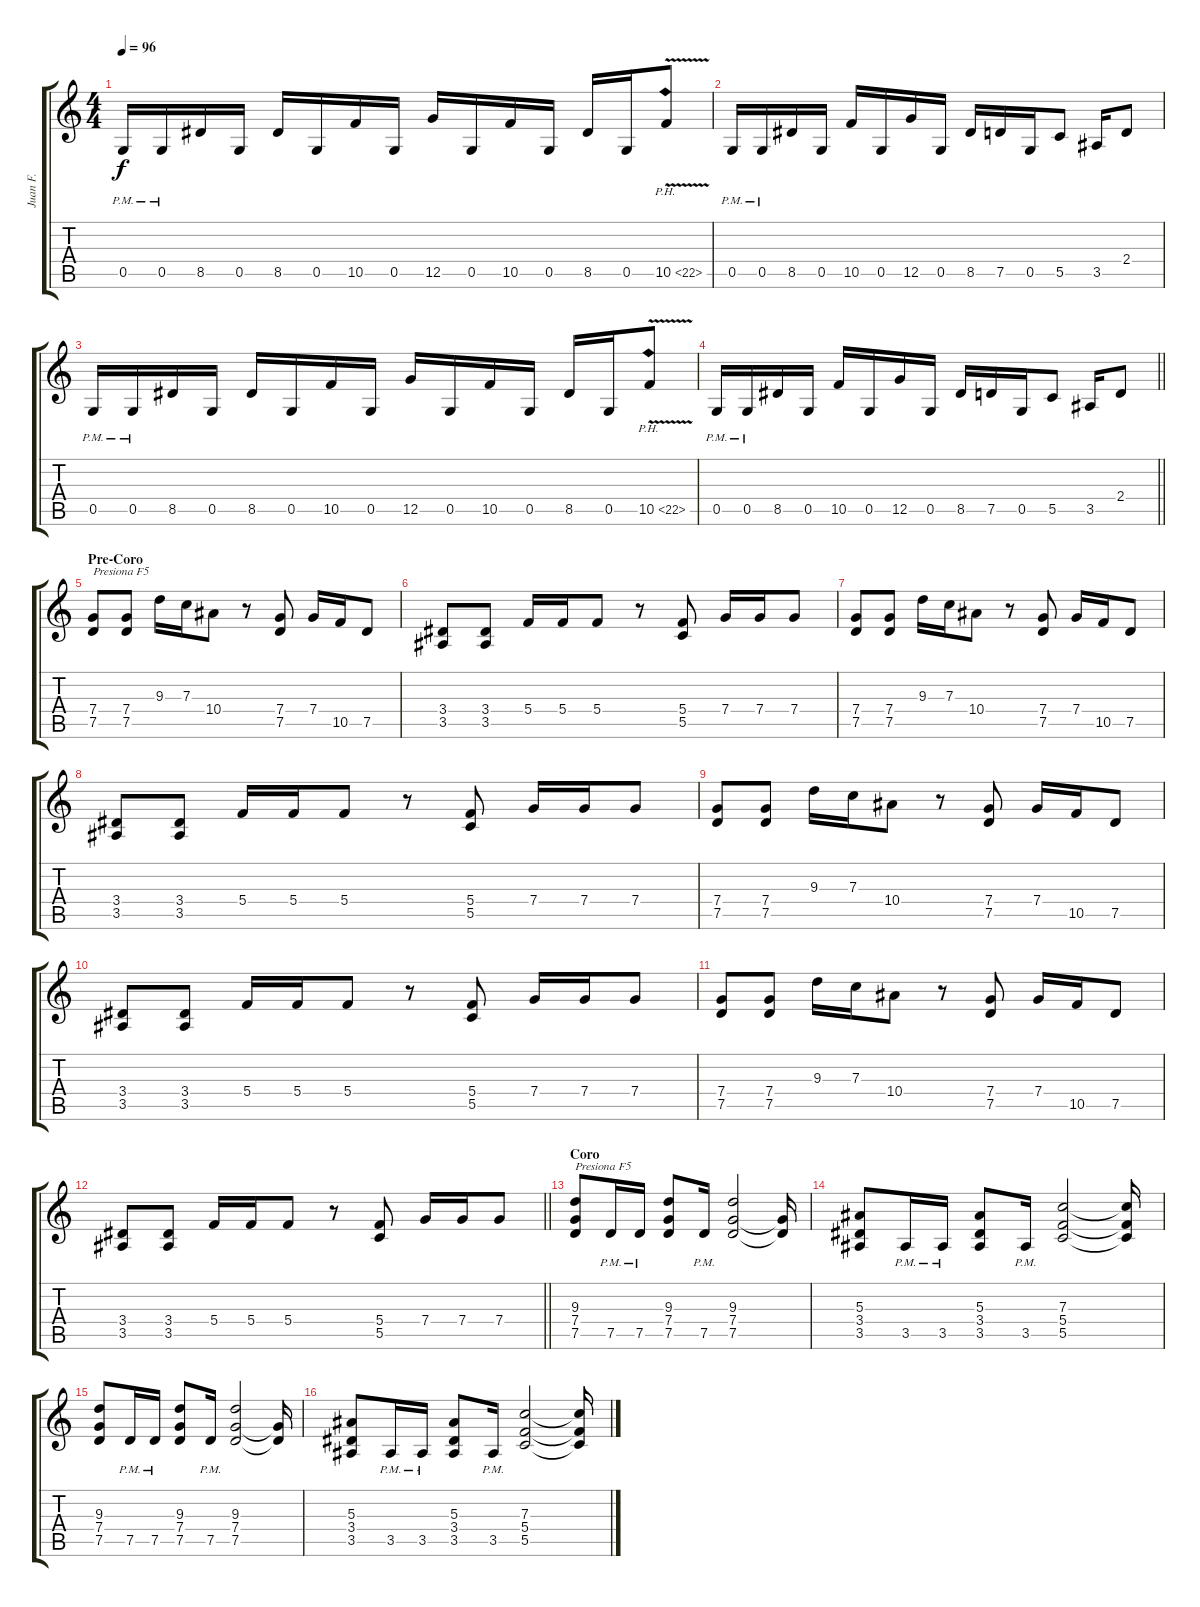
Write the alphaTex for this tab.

\track ("Juan F." "Juan F.") {instrument distortionguitar}
\staff {score tabs}
\tuning (D4 A3 F3 C3 G2 D2) {hide}
\ts (4 4)
\tempo 96
\clef g2
\ks c
0.5{pm}.16{dy f} 0.5{pm}.16 8.5.16 0.5.16 8.5.16 0.5.16 10.5.16 0.5.16 12.5.16 0.5.16 10.5.16 0.5.16 8.5.16 0.5.16 10.5{ph 12 v}.8 |
0.5{pm}.16 0.5{pm}.16 8.5.16 0.5.16 10.5.16 0.5.16 12.5.16 0.5.16 8.5.16 7.5.16 0.5.16 5.5.8 3.5.16 2.4.8 |
0.5{pm}.16 0.5{pm}.16 8.5.16 0.5.16 8.5.16 0.5.16 10.5.16 0.5.16 12.5.16 0.5.16 10.5.16 0.5.16 8.5.16 0.5.16 10.5{ph 12 v}.8 |
\barLineRight lightlight
0.5{pm}.16 0.5{pm}.16 8.5.16 0.5.16 10.5.16 0.5.16 12.5.16 0.5.16 8.5.16 7.5.16 0.5.16 5.5.8 3.5.16 2.4.8 |
\section ("" "Pre-Coro ")
(7.4 7.5).8{txt "Presiona F5 "} (7.4 7.5).8 9.3.16 7.3.16 10.4.8 r.8 (7.4 7.5).8 7.4.16 10.5.16 7.5.8 |
(3.4 3.5).8 (3.4 3.5).8 5.4.16 5.4.16 5.4.8 r.8 (5.4 5.5).8 7.4.16 7.4.16 7.4.8 |
(7.4 7.5).8 (7.4 7.5).8 9.3.16 7.3.16 10.4.8 r.8 (7.4 7.5).8 7.4.16 10.5.16 7.5.8 |
(3.4 3.5).8 (3.4 3.5).8 5.4.16 5.4.16 5.4.8 r.8 (5.4 5.5).8 7.4.16 7.4.16 7.4.8 |
(7.4 7.5).8 (7.4 7.5).8 9.3.16 7.3.16 10.4.8 r.8 (7.4 7.5).8 7.4.16 10.5.16 7.5.8 |
(3.4 3.5).8 (3.4 3.5).8 5.4.16 5.4.16 5.4.8 r.8 (5.4 5.5).8 7.4.16 7.4.16 7.4.8 |
(7.4 7.5).8 (7.4 7.5).8 9.3.16 7.3.16 10.4.8 r.8 (7.4 7.5).8 7.4.16 10.5.16 7.5.8 |
\barLineRight lightlight
(3.4 3.5).8 (3.4 3.5).8 5.4.16 5.4.16 5.4.8 r.8 (5.4 5.5).8 7.4.16 7.4.16 7.4.8 |
\section ("" "Coro")
(9.3 7.4 7.5).8{txt "Presiona F5"} 7.5{pm}.16 7.5{pm}.16 (9.3 7.4 7.5).8 7.5{pm}.16 (9.3 7.4 7.5).2 (7.4{t} 7.5{t}).16 |
(5.3 3.4 3.5).8 3.5{pm}.16 3.5{pm}.16 (5.3 3.4 3.5).8 3.5{pm}.16 (7.3 5.4 5.5).2 (7.3{t} 5.4{t} 5.5{t}).16 |
(9.3 7.4 7.5).8 7.5{pm}.16 7.5{pm}.16 (9.3 7.4 7.5).8 7.5{pm}.16 (9.3 7.4 7.5).2 (7.4{t} 7.5{t}).16 |
(5.3 3.4 3.5).8 3.5{pm}.16 3.5{pm}.16 (5.3 3.4 3.5).8 3.5{pm}.16 (7.3 5.4 5.5).2 (7.3{t} 5.4{t} 5.5{t}).16
